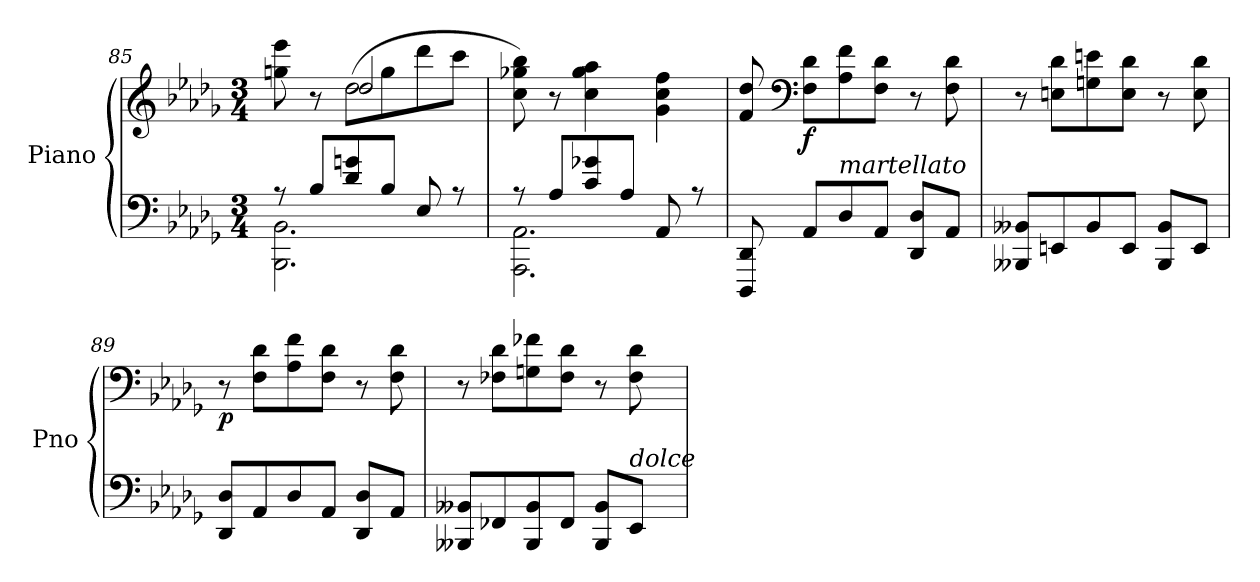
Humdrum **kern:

**kern	**kern	**dynam
*part1	*part1	*part1
*staff2	*staff1	*staff1/2
*I"Piano	*	*
*I'Pno	*	*
*clefF4	*clefG2	*
*k[b-e-a-d-g-]	*k[b-e-a-d-g-]	*
*M3/4	*M3/4	*
=85	=85	=85
*^	*^	*
8rA	2.BBB-\ 2.BB-\	8ggn\ 8eee-\	4ryy	.
8B-/L	.	8r	.	.
!	!	!LO:N:head=open	!	!
8d-/ 8gn/	.	(>8dd-\L	2dd-/	.
8B-/J	.	8gg\	.	.
8E-/	.	8ddd-\	.	.
8rA	.	8ccc\J	.	.
*	*	*v	*v	*
=86	=86	=86	=86
8rA	2.AAA-\ 2.AA-\	8cc\ 8gg-X\ 8bb-\)	.
8A-/L	.	8r	.
8c/ 8g-X/	.	4cc\ 4gg-\ 4aa-\	.
8A-/J	.	.	.
8AA-/	.	4g-\ 4cc\ 4ff\	.
8rA	.	.	.
*v	*v	*	*
=87	=87	=87
8DDD-/ 8DD-/	8f/ 8dd-/	.
*	*clefF4	*
!	!	!LO:DY:b
8AA-/L	8F\ 8d-\L	f
!LO:TX:a:i:t=martellato	!	!
8D-/	8A-\ 8f\	.
8AA-/J	8F\ 8d-\J	.
8DD-/ 8D-/L	8r	.
8AA-/J	8F\ 8d-\	.
!!LO:LB:g=z
=88	=88	=88
8BBB--X/ 8BB--X/L	8r	.
8EEn/	8En\ 8d-\L	.
8BB--/	8Gn\ 8en\	.
8EE/J	8E\ 8d-\J	.
8BBB--/ 8BB--/L	8r	.
8EE/J	8E\ 8d-\	.
=89	=89	=89
!	!	!LO:DY:b
8DD-/ 8D-/L	8r	p
8AA-/	8F\ 8d-\L	.
8D-/	8A-\ 8f\	.
8AA-/J	8F\ 8d-\J	.
8DD-/ 8D-/L	8r	.
8AA-/J	8F\ 8d-\	.
=90	=90	=90
8BBB--X/ 8BB--X/L	8r	.
8FF-X/	8F-X\ 8d-\L	.
8BBB--/ 8BB--/	8Gn\ 8f-X\	.
8FF-/J	8F-\ 8d-\J	.
8BBB--/ 8BB--/L	8r	.
!LO:TX:a:i:t=dolce	!	!
8EE-/J	8F-\ 8d-\	.
=	=	=
*-	*-	*-
